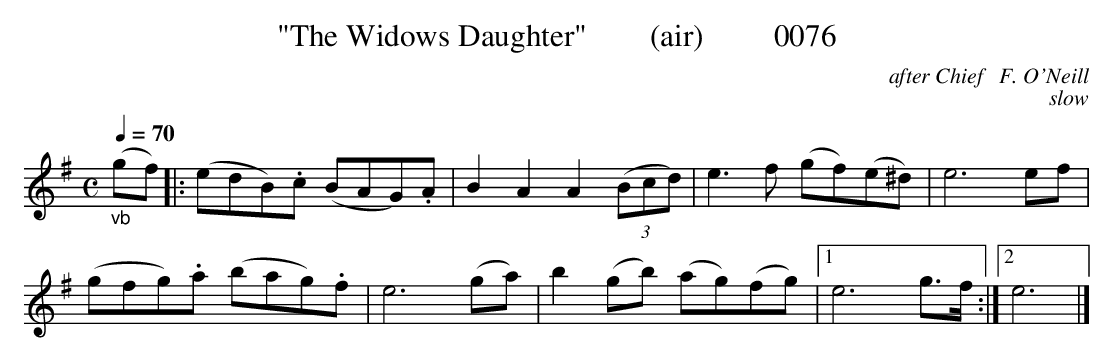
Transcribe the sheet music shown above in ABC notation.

X:1
T:"The Widows Daughter"        (air)         0076
C:after Chief   F. O'Neill
C:slow
Q:1/4=70
M:C
L:1/8
K:G
"_vb"(gf)|:(edB).c (BAG).A|B2A2A2 (3(Bcd)|e3f (gf)(e^d)|e6ef|
(gfg).a (bag).f|e6(ga)|b2(gb) (ag)(fg)|[1e6g3/2f/2:|[2e6|]
